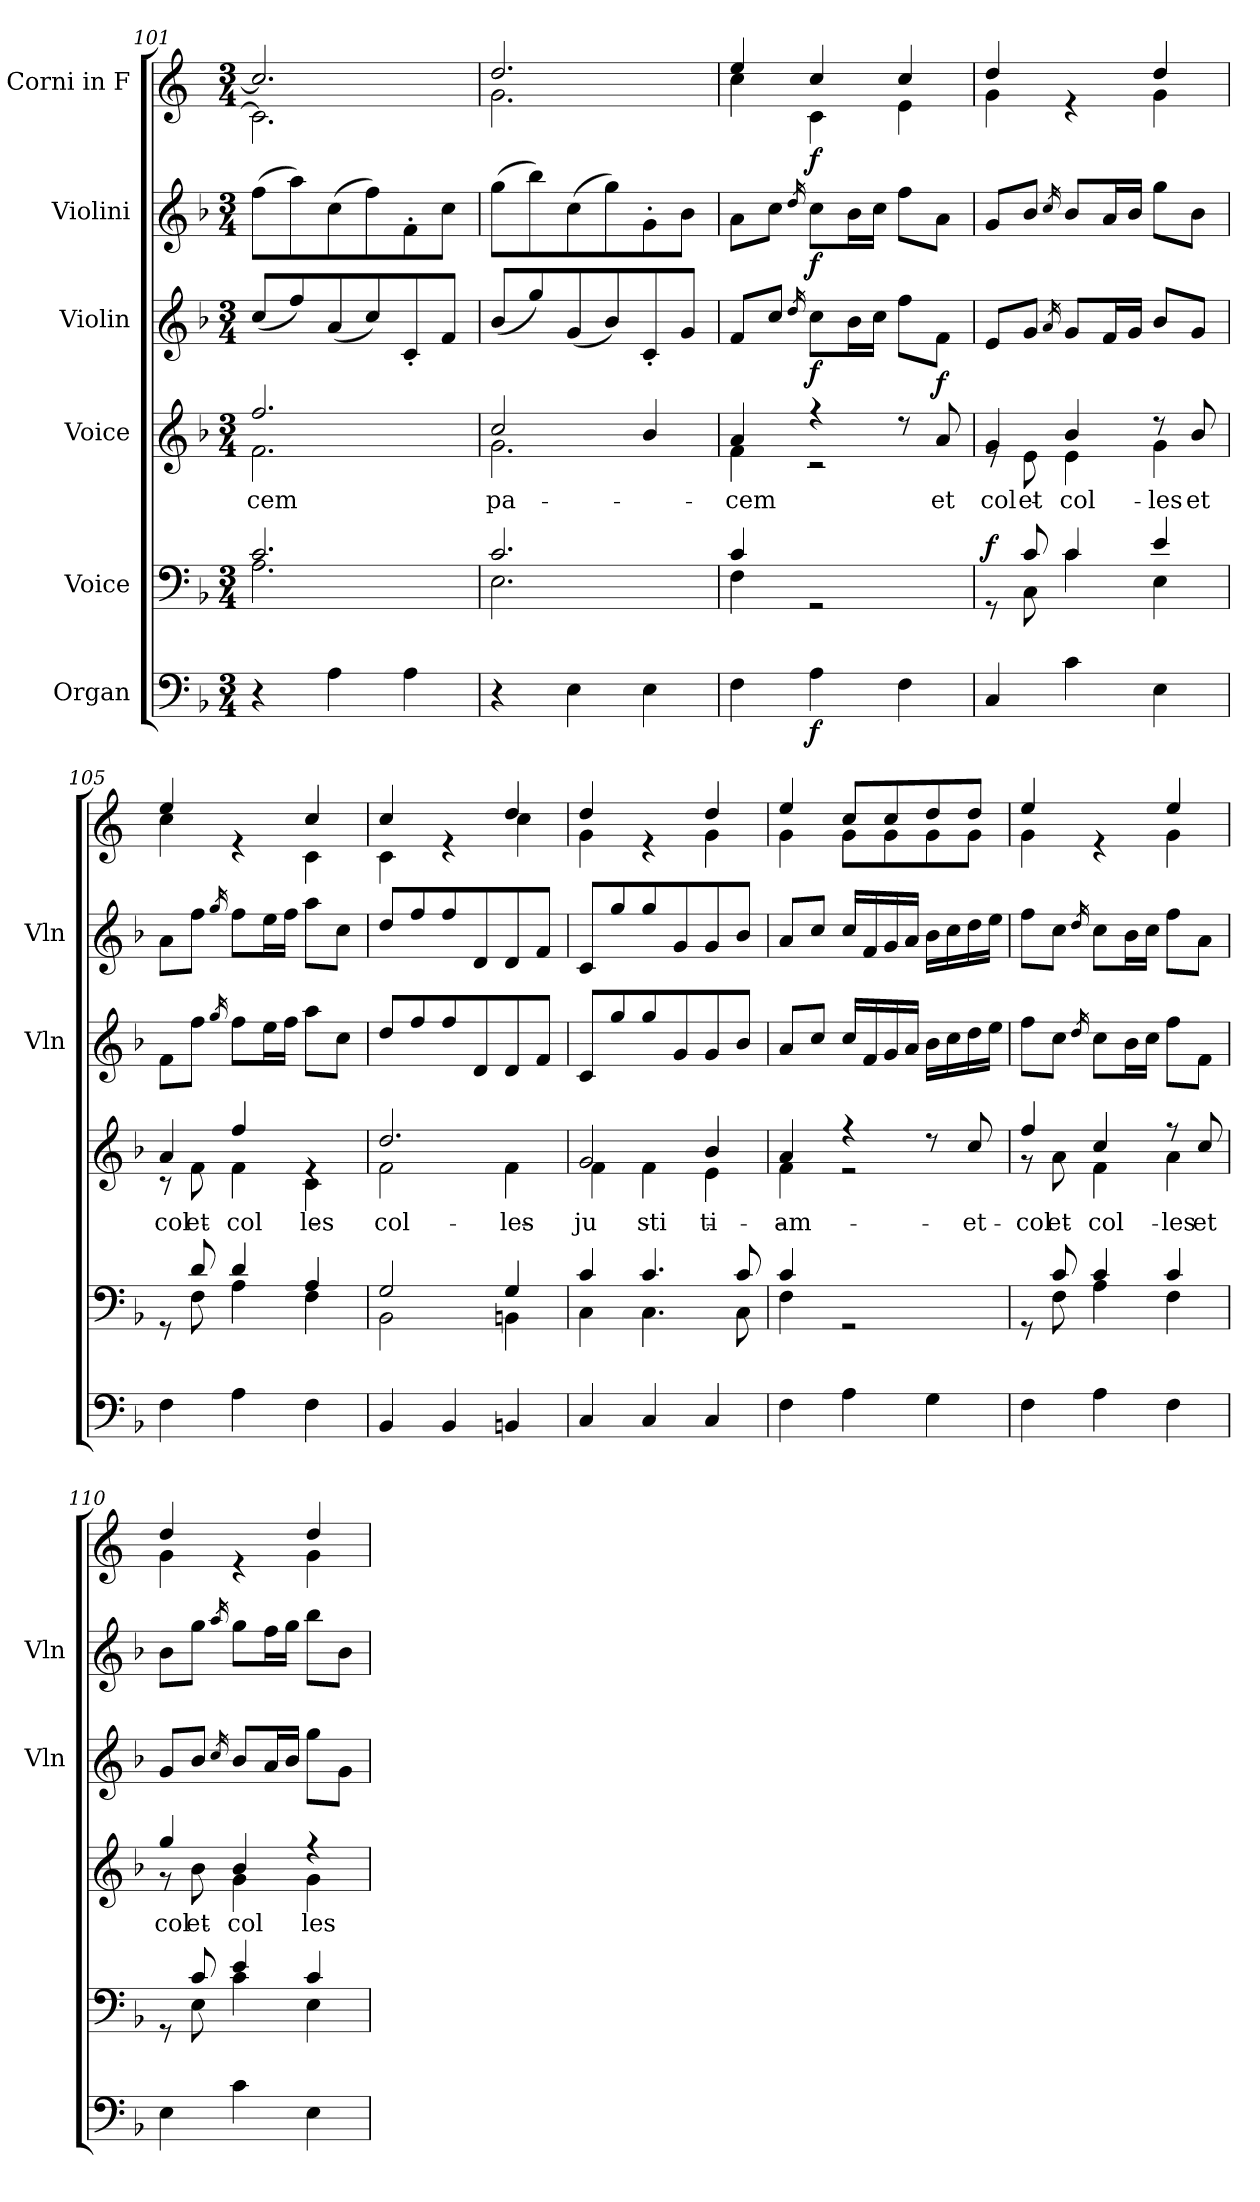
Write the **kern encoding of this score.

**kern	**dynam	**kern	**dynam	**kern	**text	**dynam	**kern	**dynam	**kern	**dynam	**kern	**dynam
*part6	*part6	*part5	*part5	*part4	*part4	*part4	*part3	*part3	*part2	*part2	*part1	*part1
*staff6	*staff6	*staff5	*staff5	*staff4	*staff4	*staff4	*staff3	*staff3	*staff2	*staff2	*staff1	*staff1
*I"Organ	*	*I"Voice	*	*I"Voice	*	*	*I"Violin	*	*I"Violini	*	*I"Corni in F	*
*	*	*	*	*	*	*	*I'Vln	*	*I'Vln	*	*	*
*clefF4	*	*clefF4	*	*clefG2	*	*	*clefG2	*	*clefG2	*	*clefG2	*
*	*	*	*	*	*	*	*	*	*	*	*ITrd4c7	*
*k[b-]	*	*k[b-]	*	*k[b-]	*	*	*k[b-]	*	*k[b-]	*	*k[b-]	*
*M3/4	*	*M3/4	*	*M3/4	*	*	*M3/4	*	*M3/4	*	*M3/4	*
=101	=101	=101	=101	=101	=101	=101	=101	=101	=101	=101	=101	=101
*	*	*^	*	*	*	*	*	*	*	*	*	*
!	!	!	!	!	!	!LO:LY:b	!	!	!	!	!	!	!
*	*	*	*	*	*^	*	*	*	*	*	*	*^	*
4r	.	2.c/	2.A\	.	2.ff/	2.f\	-cem	.	(8cc/L	.	(8ff\L	.	2.f/]	2.F\]	.
.	.	.	.	.	.	.	.	.	8ff/)	.	8aa\)	.	.	.	.
4A\	.	.	.	.	.	.	.	.	(8a/	.	(8cc\	.	.	.	.
.	.	.	.	.	.	.	.	.	8cc/)	.	8ff\)	.	.	.	.
4A\	.	.	.	.	.	.	.	.	8c'/	.	8f'\	.	.	.	.
.	.	.	.	.	.	.	.	.	8f/J	.	8cc\J	.	.	.	.
!!LO:PB:g=z	!!
=102	=102	=102	=102	=102	=102	=102	=102	=102	=102	=102	=102	=102	=102	=102	=102
!	!	!	!	!	!	!	!LO:LY:b	!	!	!	!	!	!	!	!
4r	.	2.c/	2.E\	.	2cc/	2.g\	pa-	.	(8b-/L	.	(8gg\L	.	2.g/	2.c\	.
.	.	.	.	.	.	.	.	.	8gg/)	.	8bb-\)	.	.	.	.
4E\	.	.	.	.	.	.	.	.	(8g/	.	(8cc\	.	.	.	.
.	.	.	.	.	.	.	.	.	8b-/)	.	8gg\)	.	.	.	.
4E\	.	.	.	.	4b-/	.	.	.	8c'/	.	8g'\	.	.	.	.
.	.	.	.	.	.	.	.	.	8g/J	.	8b-\J	.	.	.	.
=103	=103	=103	=103	=103	=103	=103	=103	=103	=103	=103	=103	=103	=103	=103	=103
!	!	!	!	!	!	!	!LO:LY:b	!	!	!	!	!	!	!	!
4F\	.	4c/	4F\	.	4a/	4f\	-cem	.	8f/L	.	8a\L	.	4a/	4f\	.
.	.	.	.	.	.	.	.	.	8cc/J	.	8cc\J	.	.	.	.
.	.	.	.	.	.	.	.	.	16qdd/	.	16qdd/	.	.	.	.
!	!LO:DY:b	!	!	!	!	!	!	!	!	!LO:DY:b	!	!LO:DY:b	!	!	!LO:DY:b
4A\	f	2rGG	2ryy	.	4r	2r	.	.	8cc\L	f	8cc\L	f	4f/	4F\	f
.	.	.	.	.	.	.	.	.	16b-\L	.	16b-\L	.	.	.	.
.	.	.	.	.	.	.	.	.	16cc\JJ	.	16cc\JJ	.	.	.	.
4F\	.	.	.	.	8r	.	.	.	8ff\L	.	8ff\L	.	4f/	4A\	.
!	!	!	!	!	!	!	!LO:LY:b	!LO:DY:b	!	!	!	!	!	!	!
.	.	.	.	.	8a/	.	et	f	8f\J	.	8a\J	.	.	.	.
=104	=104	=104	=104	=104	=104	=104	=104	=104	=104	=104	=104	=104	=104	=104	=104
!	!	!	!	!LO:DY:a	!	!	!LO:LY:b	!	!	!	!	!	!	!	!
4C/	.	8rGG	8ryy	f	4g/	8re	col-	.	8e/L	.	8g/L	.	4g/	4c\	.
!	!	!	!	!	!	!	!LO:LY:b	!	!	!	!	!	!	!	!
.	.	8c/	8C\	.	.	8e\	et	.	8g/J	.	8b-/J	.	.	.	.
.	.	.	.	.	.	.	.	.	16qa/	.	16qcc/	.	.	.	.
!	!	!	!	!	!	!	!LO:LY:b	!	!	!	!	!	!	!	!
!	!	!	!	!	!	!	!LO:LY:b	!	!	!	!	!	!	!	!
4c\	.	4c/	4c\	.	4b-/	4e\	col-	.	8g/L	.	8b-/L	.	4re	4ryy	.
.	.	.	.	.	.	.	.	.	16f/L	.	16a/L	.	.	.	.
.	.	.	.	.	.	.	.	.	16g/JJ	.	16b-/JJ	.	.	.	.
!	!	!	!	!	!	!	!LO:LY:b	!	!	!	!	!	!	!	!
4E\	.	4e/	4E\	.	8r	4g\	-les	.	8b-/L	.	8gg\L	.	4g/	4c\	.
!	!	!	!	!	!	!	!LO:LY:b	!	!	!	!	!	!	!	!
.	.	.	.	.	8b-/	.	et	.	8g/J	.	8b-\J	.	.	.	.
=105	=105	=105	=105	=105	=105	=105	=105	=105	=105	=105	=105	=105	=105	=105	=105
!	!	!	!	!	!	!	!LO:LY:b	!	!	!	!	!	!	!	!
4F\	.	8rGG	8ryy	.	4a/	8r	col-	.	8f\L	.	8a\L	.	4a/	4f\	.
!	!	!	!	!	!	!	!LO:LY:b	!	!	!	!	!	!	!	!
.	.	8d/	8F\	.	.	8f\	et	.	8ff\J	.	8ff\J	.	.	.	.
.	.	.	.	.	.	.	.	.	16qgg/	.	16qgg/	.	.	.	.
!	!	!	!	!	!	!	!LO:LY:b	!	!	!	!	!	!	!	!
!	!	!	!	!	!	!	!LO:LY:b	!	!	!	!	!	!	!	!
4A\	.	4d/	4A\	.	4ff/	4f\	col-	.	8ff\L	.	8ff\L	.	4re	4ryy	.
.	.	.	.	.	.	.	.	.	16ee\L	.	16ee\L	.	.	.	.
.	.	.	.	.	.	.	.	.	16ff\JJ	.	16ff\JJ	.	.	.	.
!	!	!	!	!	!	!	!LO:LY:b	!	!	!	!	!	!	!	!
4F\	.	4A/	4F\	.	4re	4c\	-les	.	8aa\L	.	8aa\L	.	4f/	4F\	.
.	.	.	.	.	.	.	.	.	8cc\J	.	8cc\J	.	.	.	.
=106	=106	=106	=106	=106	=106	=106	=106	=106	=106	=106	=106	=106	=106	=106	=106
!	!	!	!	!	!	!	!LO:LY:b	!	!	!	!	!	!	!	!
!	!	!	!	!	!	!	!LO:LY:b	!	!	!	!	!	!	!	!
4BB-/	.	2G/	2BB-\	.	2.dd/	2f\	col-	.	8dd/L	.	8dd/L	.	4f/	4F\	.
.	.	.	.	.	.	.	.	.	8ff/	.	8ff/	.	.	.	.
4BB-/	.	.	.	.	.	.	.	.	8ff/	.	8ff/	.	4re	4ryy	.
.	.	.	.	.	.	.	.	.	8d/	.	8d/	.	.	.	.
!	!	!	!	!	!	!	!LO:LY:b	!	!	!	!	!	!	!	!
4BBn/	.	4G/	4BBn\	.	.	4f\	-les	.	8d/	.	8d/	.	4g/	4f\	.
.	.	.	.	.	.	.	.	.	8f/J	.	8f/J	.	.	.	.
=107	=107	=107	=107	=107	=107	=107	=107	=107	=107	=107	=107	=107	=107	=107	=107
!	!	!	!	!	!	!	!LO:LY:b	!	!	!	!	!	!	!	!
!	!	!	!	!	!	!	!LO:LY:b	!	!	!	!	!	!	!	!
4C/	.	4c/	4C\	.	2g/	4f\	ju-	.	8c/L	.	8c/L	.	4g/	4c\	.
.	.	.	.	.	.	.	.	.	8gg/	.	8gg/	.	.	.	.
!	!	!	!	!	!	!	!LO:LY:b	!	!	!	!	!	!	!	!
4C/	.	4.c/	4.C\	.	.	4f\	-sti-	.	8gg/	.	8gg/	.	4re	4ryy	.
.	.	.	.	.	.	.	.	.	8g/	.	8g/	.	.	.	.
!	!	!	!	!	!	!	!LO:LY:b	!	!	!	!	!	!	!	!
!	!	!	!	!	!	!	!LO:LY:b	!	!	!	!	!	!	!	!
4C/	.	.	.	.	4b-/	4e\	-ti-	.	8g/	.	8g/	.	4g/	4c\	.
.	.	8c/	8C\	.	.	.	.	.	8b-/J	.	8b-/J	.	.	.	.
!!LO:LB:g=z	!!
=108	=108	=108	=108	=108	=108	=108	=108	=108	=108	=108	=108	=108	=108	=108	=108
!	!	!	!	!	!	!	!LO:LY:b	!	!	!	!	!	!	!	!
!	!	!	!	!	!	!	!LO:LY:b	!	!	!	!	!	!	!	!
4F\	.	4c/	4F\	.	4a/	4f\	-am	.	8a/L	.	8a/L	.	4a/	4c\	.
.	.	.	.	.	.	.	.	.	8cc/J	.	8cc/J	.	.	.	.
4A\	.	2rGG	2ryy	.	4r	2r	.	.	16cc/LL	.	16cc/LL	.	8f/L	8c\L	.
.	.	.	.	.	.	.	.	.	16f/	.	16f/	.	.	.	.
.	.	.	.	.	.	.	.	.	16g/	.	16g/	.	8f/	8c\	.
.	.	.	.	.	.	.	.	.	16a/JJ	.	16a/JJ	.	.	.	.
4G\	.	.	.	.	8r	.	.	.	16b-\LL	.	16b-\LL	.	8g/	8c\	.
.	.	.	.	.	.	.	.	.	16cc\	.	16cc\	.	.	.	.
!	!	!	!	!	!	!	!LO:LY:b	!	!	!	!	!	!	!	!
.	.	.	.	.	8cc/	.	et	.	16dd\	.	16dd\	.	8g/J	8c\J	.
.	.	.	.	.	.	.	.	.	16ee\JJ	.	16ee\JJ	.	.	.	.
=109	=109	=109	=109	=109	=109	=109	=109	=109	=109	=109	=109	=109	=109	=109	=109
!	!	!	!	!	!	!	!LO:LY:b	!	!	!	!	!	!	!	!
4F\	.	8rGG	8ryy	.	4ff/	8r	col-	.	8ff\L	.	8ff\L	.	4a/	4c\	.
!	!	!	!	!	!	!	!LO:LY:b	!	!	!	!	!	!	!	!
.	.	8c/	8F\	.	.	8a\	et	.	8cc\J	.	8cc\J	.	.	.	.
.	.	.	.	.	.	.	.	.	16qdd/	.	16qdd/	.	.	.	.
!	!	!	!	!	!	!	!LO:LY:b	!	!	!	!	!	!	!	!
!	!	!	!	!	!	!	!LO:LY:b	!	!	!	!	!	!	!	!
4A\	.	4c/	4A\	.	4cc/	4f\	col-	.	8cc\L	.	8cc\L	.	4re	4ryy	.
.	.	.	.	.	.	.	.	.	16b-\L	.	16b-\L	.	.	.	.
.	.	.	.	.	.	.	.	.	16cc\JJ	.	16cc\JJ	.	.	.	.
!	!	!	!	!	!	!	!LO:LY:b	!	!	!	!	!	!	!	!
4F\	.	4c/	4F\	.	8r	4a\	-les	.	8ff\L	.	8ff\L	.	4a/	4c\	.
!	!	!	!	!	!	!	!LO:LY:b	!	!	!	!	!	!	!	!
.	.	.	.	.	8cc/	.	et	.	8f\J	.	8a\J	.	.	.	.
=110	=110	=110	=110	=110	=110	=110	=110	=110	=110	=110	=110	=110	=110	=110	=110
!	!	!	!	!	!	!	!LO:LY:b	!	!	!	!	!	!	!	!
4E\	.	8rGG	8ryy	.	4gg/	8r	col-	.	8g/L	.	8b-\L	.	4g/	4c\	.
!	!	!	!	!	!	!	!LO:LY:b	!	!	!	!	!	!	!	!
.	.	8c/	8E\	.	.	8b-\	et	.	8b-/J	.	8gg\J	.	.	.	.
.	.	.	.	.	.	.	.	.	16qcc/	.	16qaa/	.	.	.	.
!	!	!	!	!	!	!	!LO:LY:b	!	!	!	!	!	!	!	!
!	!	!	!	!	!	!	!LO:LY:b	!	!	!	!	!	!	!	!
4c\	.	4e/	4c\	.	4b-/	4g\	col-	.	8b-/L	.	8gg\L	.	4re	4ryy	.
.	.	.	.	.	.	.	.	.	16a/L	.	16ff\L	.	.	.	.
.	.	.	.	.	.	.	.	.	16b-/JJ	.	16gg\JJ	.	.	.	.
!	!	!	!	!	!	!	!LO:LY:b	!	!	!	!	!	!	!	!
4E\	.	4c/	4E\	.	4r	4g\	-les	.	8gg\L	.	8bb-\L	.	4g/	4c\	.
.	.	.	.	.	.	.	.	.	8g\J	.	8b-\J	.	.	.	.
*	*	*v	*v	*	*	*	*	*	*	*	*	*	*v	*v	*
*	*	*	*	*v	*v	*	*	*	*	*	*	*	*
=	=	=	=	=	=	=	=	=	=	=	=	=
*-	*-	*-	*-	*-	*-	*-	*-	*-	*-	*-	*-	*-
